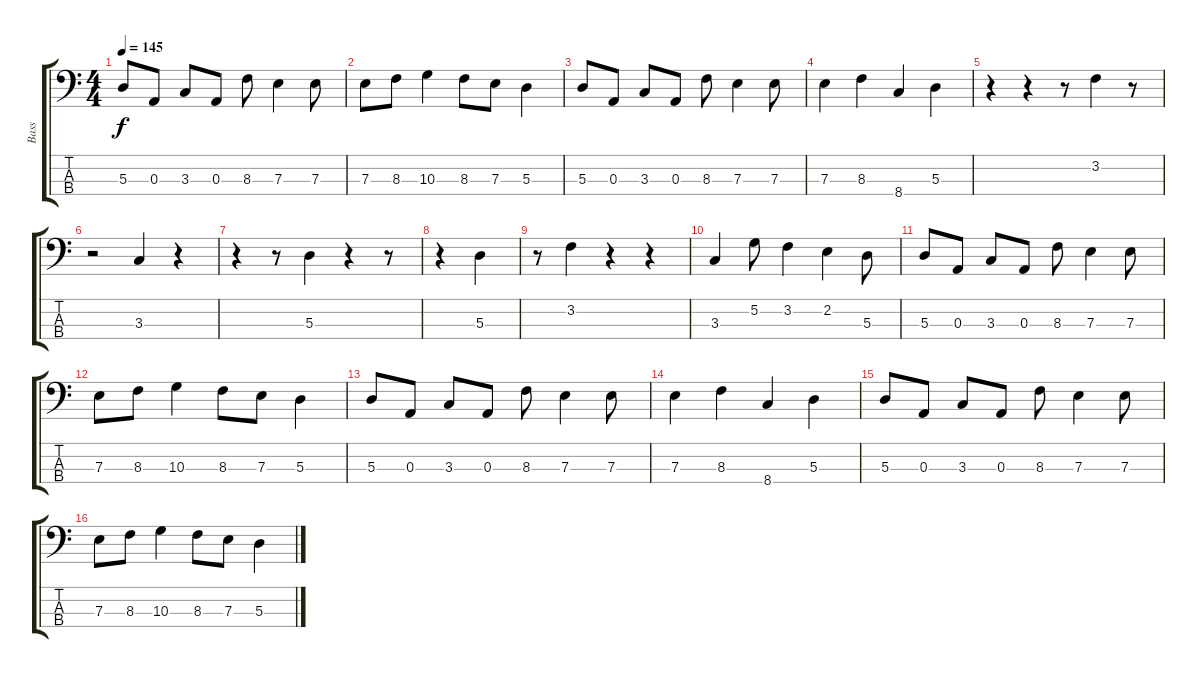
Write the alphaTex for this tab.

\track ("Bass" "Bass") {instrument electricbassfinger}
\staff {score tabs}
\tuning (G2 D2 A1 E1) {hide}
\ts (4 4)
\tempo 145
\clef f4
\ks c
5.3.8{dy f} 0.3.8 3.3.8 0.3.8 8.3.8 7.3.4 7.3.8 |
7.3.8 8.3.8 10.3.4 8.3.8 7.3.8 5.3.4 |
5.3.8 0.3.8 3.3.8 0.3.8 8.3.8 7.3.4 7.3.8 |
7.3.4 8.3.4 8.4.4 5.3.4 |
r.4 r.4 r.8 3.2.4 r.8 |
r.2 3.3.4 r.4 |
r.4 r.8 5.3.4 r.4 r.8 |
r.4 5.3.4 |
r.8 3.2.4 r.4 r.4 |
3.3.4 5.2.8 3.2.4 2.2.4 5.3.8 |
5.3.8 0.3.8 3.3.8 0.3.8 8.3.8 7.3.4 7.3.8 |
7.3.8 8.3.8 10.3.4 8.3.8 7.3.8 5.3.4 |
5.3.8 0.3.8 3.3.8 0.3.8 8.3.8 7.3.4 7.3.8 |
7.3.4 8.3.4 8.4.4 5.3.4 |
5.3.8 0.3.8 3.3.8 0.3.8 8.3.8 7.3.4 7.3.8 |
7.3.8 8.3.8 10.3.4 8.3.8 7.3.8 5.3.4
